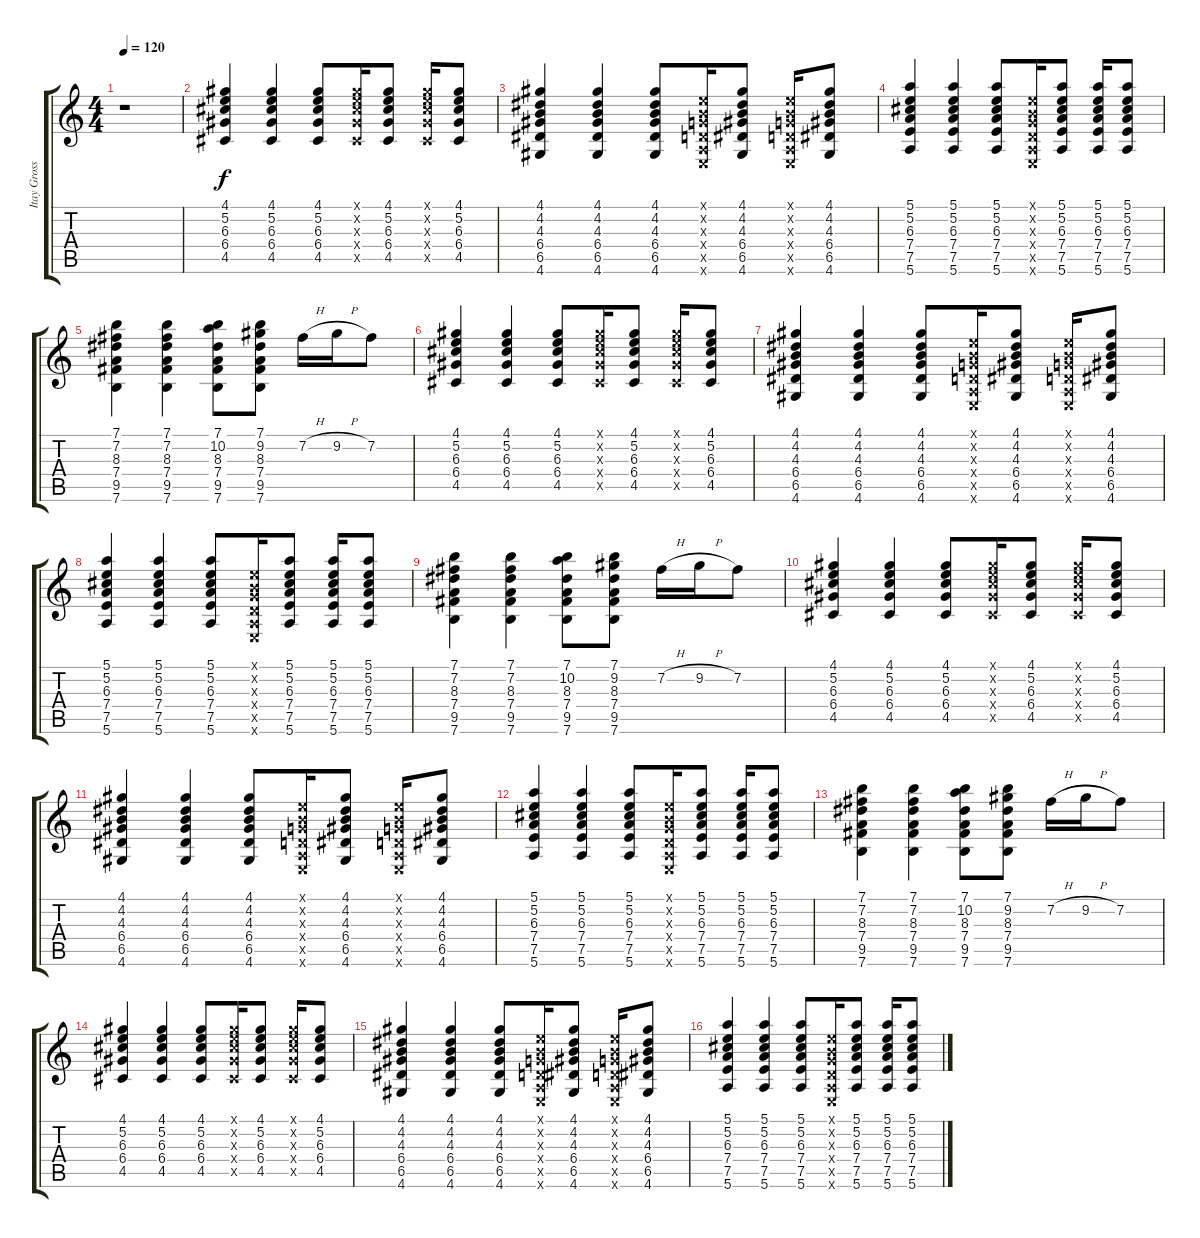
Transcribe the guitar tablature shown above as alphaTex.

\track ("Itay Gross - Intro + Epilogue" "Itay Gross") {instrument acousticguitarsteel}
\staff {score tabs}
\tuning (E4 B3 G3 D3 A2 E2) {hide}
\ts (4 4)
\tempo 120
\clef g2
\ks c
r.1{dy f} |
(4.1 5.2 6.3 6.4 4.5).4 (4.1 5.2 6.3 6.4 4.5).4 (4.1 5.2 6.3 6.4 4.5).8 (4.1{x} 5.2{x} 6.3{x} 6.4{x} 4.5{x}).16 (4.1 5.2 6.3 6.4 4.5).8 (4.1{x} 5.2{x} 6.3{x} 6.4{x} 4.5{x}).16 (4.1 5.2 6.3 6.4 4.5).8 |
(4.1 4.2 4.3 6.4 6.5 4.6).4 (4.1 4.2 4.3 6.4 6.5 4.6).4 (4.1 4.2 4.3 6.4 6.5 4.6).8 (0.1{x} 0.2{x} 0.3{x} 0.4{x} 0.5{x} 0.6{x}).16 (4.1 4.2 4.3 6.4 6.5 4.6).8 (0.1{x} 0.2{x} 0.3{x} 0.4{x} 0.5{x} 0.6{x}).16 (4.1 4.2 4.3 6.4 6.5 4.6).8 |
(5.1 5.2 6.3 7.4 7.5 5.6).4 (5.1 5.2 6.3 7.4 7.5 5.6).4 (5.1 5.2 6.3 7.4 7.5 5.6).8 (0.1{x} 0.2{x} 0.3{x} 0.4{x} 0.5{x} 0.6{x}).16 (5.1 5.2 6.3 7.4 7.5 5.6).8 (5.1 5.2 6.3 7.4 7.5 5.6).16 (5.1 5.2 6.3 7.4 7.5 5.6).8 |
(7.1 7.2 8.3 7.4 9.5 7.6).4 (7.1 7.2 8.3 7.4 9.5 7.6).4 (7.1 10.2 8.3 7.4 9.5 7.6).8 (7.1 9.2 8.3 7.4 9.5 7.6).8 7.2{h}.16 9.2{h}.16 7.2.8 |
(4.1 5.2 6.3 6.4 4.5).4 (4.1 5.2 6.3 6.4 4.5).4 (4.1 5.2 6.3 6.4 4.5).8 (4.1{x} 5.2{x} 6.3{x} 6.4{x} 4.5{x}).16 (4.1 5.2 6.3 6.4 4.5).8 (4.1{x} 5.2{x} 6.3{x} 6.4{x} 4.5{x}).16 (4.1 5.2 6.3 6.4 4.5).8 |
(4.1 4.2 4.3 6.4 6.5 4.6).4 (4.1 4.2 4.3 6.4 6.5 4.6).4 (4.1 4.2 4.3 6.4 6.5 4.6).8 (0.1{x} 0.2{x} 0.3{x} 0.4{x} 0.5{x} 0.6{x}).16 (4.1 4.2 4.3 6.4 6.5 4.6).8 (0.1{x} 0.2{x} 0.3{x} 0.4{x} 0.5{x} 0.6{x}).16 (4.1 4.2 4.3 6.4 6.5 4.6).8 |
(5.1 5.2 6.3 7.4 7.5 5.6).4 (5.1 5.2 6.3 7.4 7.5 5.6).4 (5.1 5.2 6.3 7.4 7.5 5.6).8 (0.1{x} 0.2{x} 0.3{x} 0.4{x} 0.5{x} 0.6{x}).16 (5.1 5.2 6.3 7.4 7.5 5.6).8 (5.1 5.2 6.3 7.4 7.5 5.6).16 (5.1 5.2 6.3 7.4 7.5 5.6).8 |
(7.1 7.2 8.3 7.4 9.5 7.6).4 (7.1 7.2 8.3 7.4 9.5 7.6).4 (7.1 10.2 8.3 7.4 9.5 7.6).8 (7.1 9.2 8.3 7.4 9.5 7.6).8 7.2{h}.16 9.2{h}.16 7.2.8 |
(4.1 5.2 6.3 6.4 4.5).4 (4.1 5.2 6.3 6.4 4.5).4 (4.1 5.2 6.3 6.4 4.5).8 (4.1{x} 5.2{x} 6.3{x} 6.4{x} 4.5{x}).16 (4.1 5.2 6.3 6.4 4.5).8 (4.1{x} 5.2{x} 6.3{x} 6.4{x} 4.5{x}).16 (4.1 5.2 6.3 6.4 4.5).8 |
(4.1 4.2 4.3 6.4 6.5 4.6).4 (4.1 4.2 4.3 6.4 6.5 4.6).4 (4.1 4.2 4.3 6.4 6.5 4.6).8 (0.1{x} 0.2{x} 0.3{x} 0.4{x} 0.5{x} 0.6{x}).16 (4.1 4.2 4.3 6.4 6.5 4.6).8 (0.1{x} 0.2{x} 0.3{x} 0.4{x} 0.5{x} 0.6{x}).16 (4.1 4.2 4.3 6.4 6.5 4.6).8 |
(5.1 5.2 6.3 7.4 7.5 5.6).4 (5.1 5.2 6.3 7.4 7.5 5.6).4 (5.1 5.2 6.3 7.4 7.5 5.6).8 (0.1{x} 0.2{x} 0.3{x} 0.4{x} 0.5{x} 0.6{x}).16 (5.1 5.2 6.3 7.4 7.5 5.6).8 (5.1 5.2 6.3 7.4 7.5 5.6).16 (5.1 5.2 6.3 7.4 7.5 5.6).8 |
(7.1 7.2 8.3 7.4 9.5 7.6).4 (7.1 7.2 8.3 7.4 9.5 7.6).4 (7.1 10.2 8.3 7.4 9.5 7.6).8 (7.1 9.2 8.3 7.4 9.5 7.6).8 7.2{h}.16 9.2{h}.16 7.2.8 |
(4.1 5.2 6.3 6.4 4.5).4 (4.1 5.2 6.3 6.4 4.5).4 (4.1 5.2 6.3 6.4 4.5).8 (4.1{x} 5.2{x} 6.3{x} 6.4{x} 4.5{x}).16 (4.1 5.2 6.3 6.4 4.5).8 (4.1{x} 5.2{x} 6.3{x} 6.4{x} 4.5{x}).16 (4.1 5.2 6.3 6.4 4.5).8 |
(4.1 4.2 4.3 6.4 6.5 4.6).4 (4.1 4.2 4.3 6.4 6.5 4.6).4 (4.1 4.2 4.3 6.4 6.5 4.6).8 (0.1{x} 0.2{x} 0.3{x} 0.4{x} 0.5{x} 0.6{x}).16 (4.1 4.2 4.3 6.4 6.5 4.6).8 (0.1{x} 0.2{x} 0.3{x} 0.4{x} 0.5{x} 0.6{x}).16 (4.1 4.2 4.3 6.4 6.5 4.6).8 |
(5.1 5.2 6.3 7.4 7.5 5.6).4 (5.1 5.2 6.3 7.4 7.5 5.6).4 (5.1 5.2 6.3 7.4 7.5 5.6).8 (0.1{x} 0.2{x} 0.3{x} 0.4{x} 0.5{x} 0.6{x}).16 (5.1 5.2 6.3 7.4 7.5 5.6).8 (5.1 5.2 6.3 7.4 7.5 5.6).16 (5.1 5.2 6.3 7.4 7.5 5.6).8
